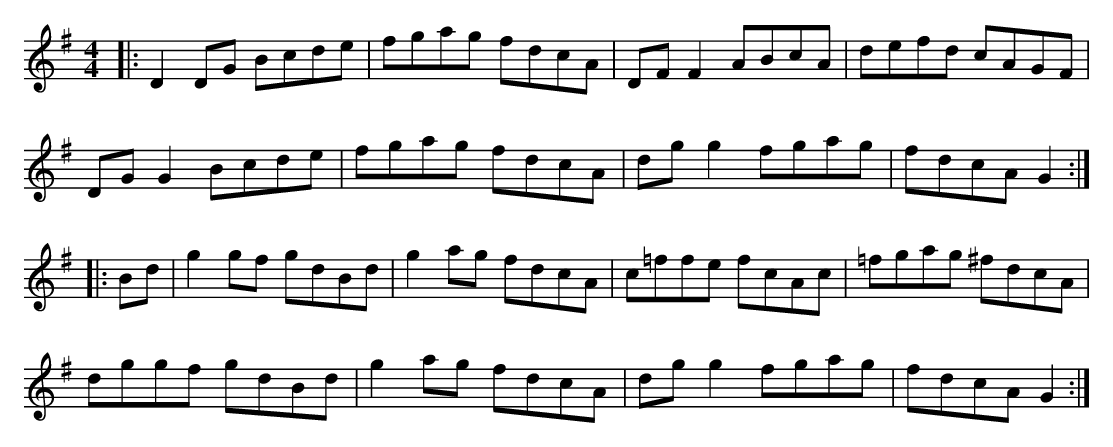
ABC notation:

X:1
M:4/4
K:G
|:D2 DG Bcde|fgag fdcA|DF F2 ABcA|defd cAGF|
DG G2 Bcde|fgag fdcA|dg g2 fgag|fdcA G2:|
|:Bd|g2 gf gdBd|g2 ag fdcA|c=ffe fcAc|=fgag ^fdcA|
dggf gdBd|g2 ag fdcA|dg g2 fgag|fdcA G2:|
